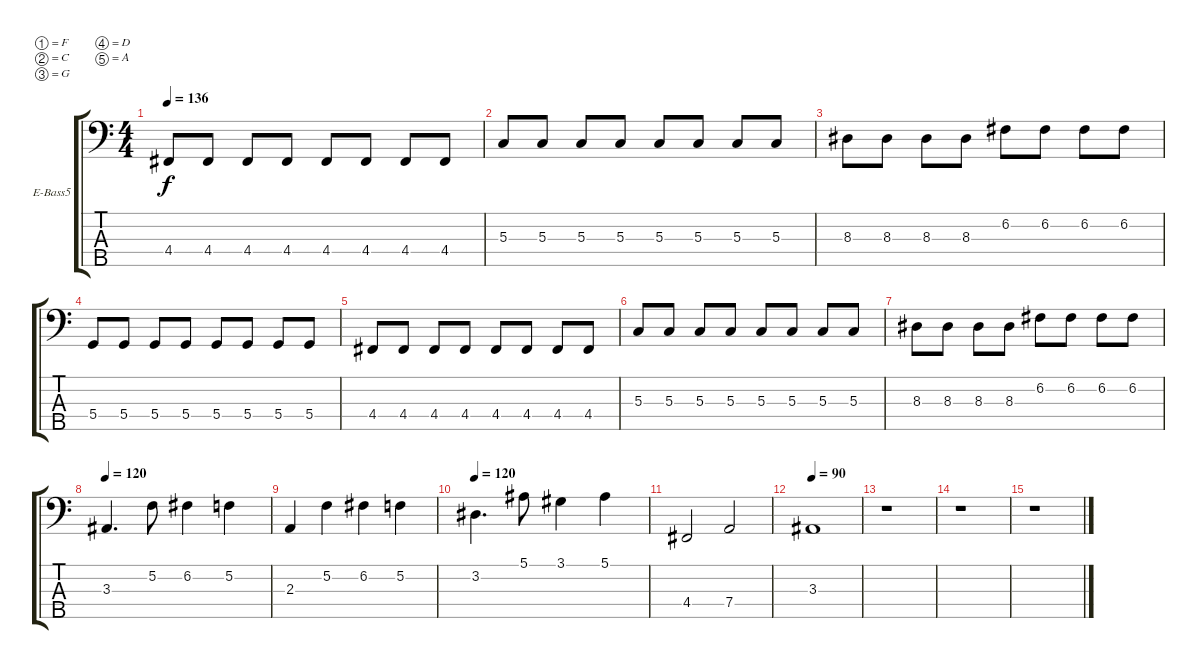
\bracketExtendMode groupsimilarinstruments
\firstSystemTrackNameOrientation horizontal
\otherSystemsTrackNameOrientation horizontal
\track ("Dave - Bass" "E-Bass5") {instrument electricbassfinger}
\staff {score tabs}
\tuning (F2 C2 G1 D1 A0)
\ts (4 4)
\tempo 136
\clef f4
\ks c
4.4.8{dy f} 4.4.8 4.4.8 4.4.8 4.4.8 4.4.8 4.4.8 4.4.8 |
5.3.8 5.3.8 5.3.8 5.3.8 5.3.8 5.3.8 5.3.8 5.3.8 |
8.3.8 8.3.8 8.3.8 8.3.8 6.2.8 6.2.8 6.2.8 6.2.8 |
5.4.8 5.4.8 5.4.8 5.4.8 5.4.8 5.4.8 5.4.8 5.4.8 |
4.4.8 4.4.8 4.4.8 4.4.8 4.4.8 4.4.8 4.4.8 4.4.8 |
5.3.8 5.3.8 5.3.8 5.3.8 5.3.8 5.3.8 5.3.8 5.3.8 |
8.3.8 8.3.8 8.3.8 8.3.8 6.2.8 6.2.8 6.2.8 6.2.8 |
\tempo 120
3.3.4{d} 5.2.8 6.2.4 5.2.4 |
2.3.4 5.2.4 6.2.4 5.2.4 |
\tempo 120
3.2.4{d} 5.1.8 3.1.4 5.1.4 |
4.4.2 7.4.2 |
\tempo 90
3.3.1 |
r.1 |
r.1 |
r.1
